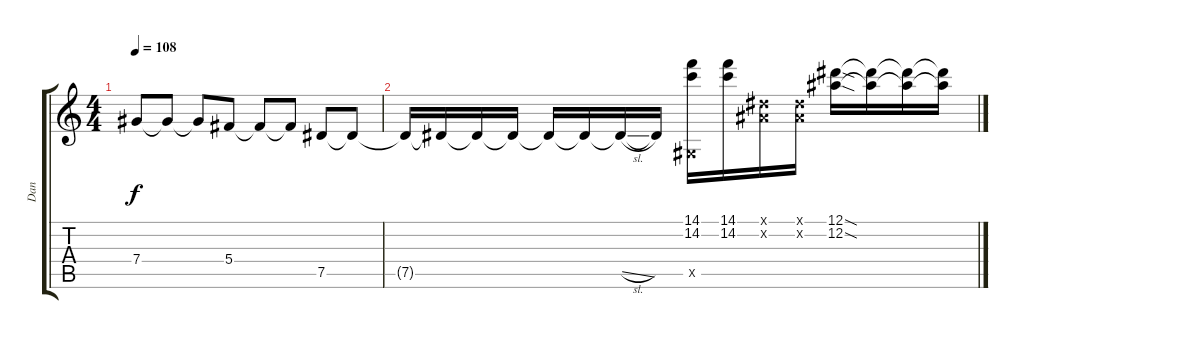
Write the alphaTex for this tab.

\track ("Dan" "Dan") {instrument acousticguitarsteel}
\staff {score tabs}
\tuning (Eb4 Bb3 Gb3 Db3 Ab2 Eb2) {hide}
\ts (4 4)
\tempo 108
\clef g2
\ks c
7.4.8{dy f} 7.4{t}.8 7.4{t}.8 5.4.8 5.4{t}.8 5.4{t}.8 7.5.8 7.5{t}.8 |
7.5{t}.16 7.5{t}.16 7.5{t}.16 7.5{t}.16 7.5{t}.16 7.5{t}.16 7.5{sl t}.16 7.5{t}.16 (14.1 14.2 0.5{x}).16 (14.1 14.2).16 (0.1{x} 0.2{x}).16 (0.1{x} 0.2{x}).16 (12.1{sod} 12.2{sod}).16 (12.1{t} 12.2{t}).16 (12.1{t} 12.2{t}).16 (12.1{t} 12.2{t}).16
